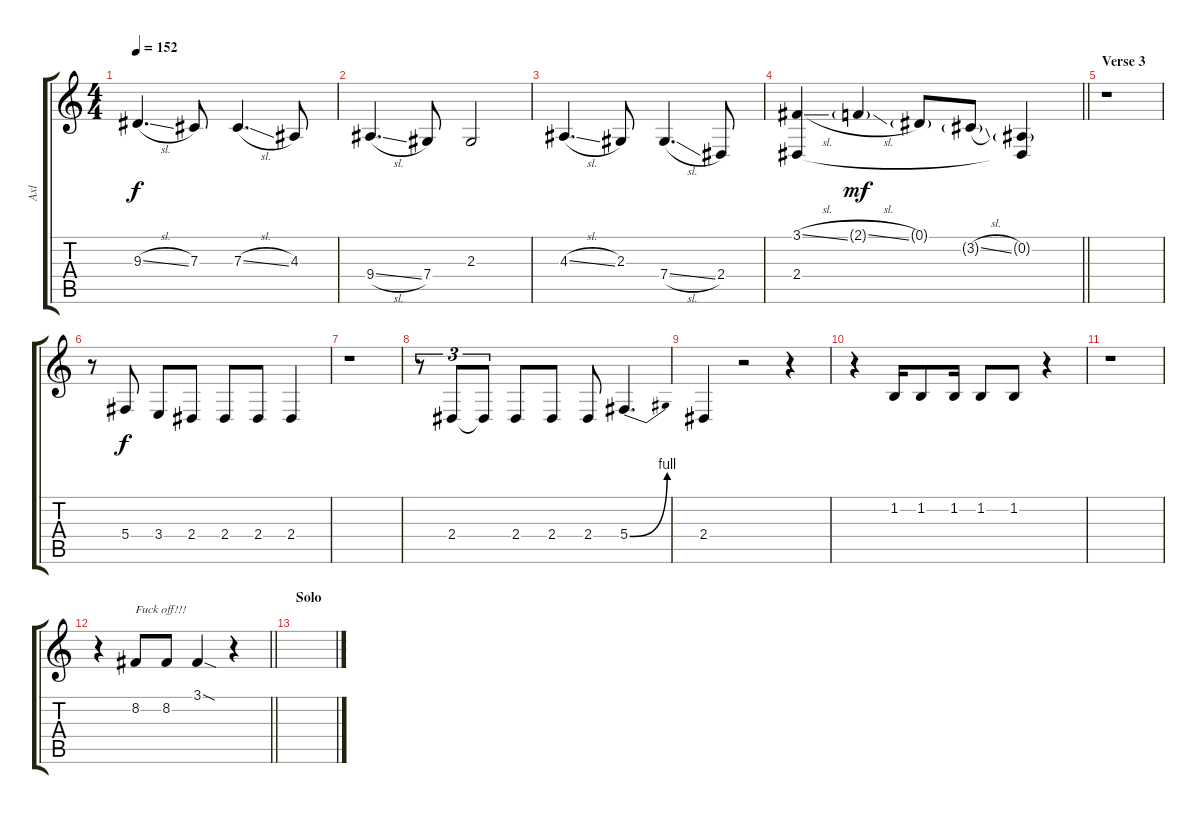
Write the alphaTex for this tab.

\track ("Axl" "Axl") {instrument lead2sawtooth}
\staff {score tabs}
\tuning (Eb4 Bb3 Gb3 Db3 Ab2 Eb2) {hide}
\ts (4 4)
\tempo 152
\clef g2
\ks c
9.3{sl}.4{d dy f} 7.3.8 7.3{sl}.4{d} 4.3.8 |
9.4{sl}.4{d} 7.4.8 2.3.2 |
4.3{sl}.4{d} 2.3.8 7.4{sl}.4{d} 2.4.8 |
\barLineRight lightlight
(3.1{sl} 2.4).4 2.1{sl g}.4{dy mf} 0.1{g}.8 3.2{sl g}.8 (0.2{g} 2.4{t}).4 |
\section ("" "Verse 3")
r.1 |
r.8 5.4.8{dy f} 3.4.8 2.4.8 2.4.8 2.4.8 2.4.4 |
r.1 |
r.8{tu (3 2)} 2.4.8{tu (3 2)} 2.4{t}.8{tu (3 2)} 2.4.8 2.4.8 2.4.8 5.4{be (bend 0 0 60 4)}.4{d} |
2.4.4 r.2 r.4 |
r.4 1.2.16 1.2.8 1.2.16 1.2.8 1.2.8 r.4 |
r.1 |
\barLineRight lightlight
r.4 8.2.8{txt "Fuck off!!!"} 8.2.8 3.1{sod}.4 r.4 |
\section ("" "Solo")
